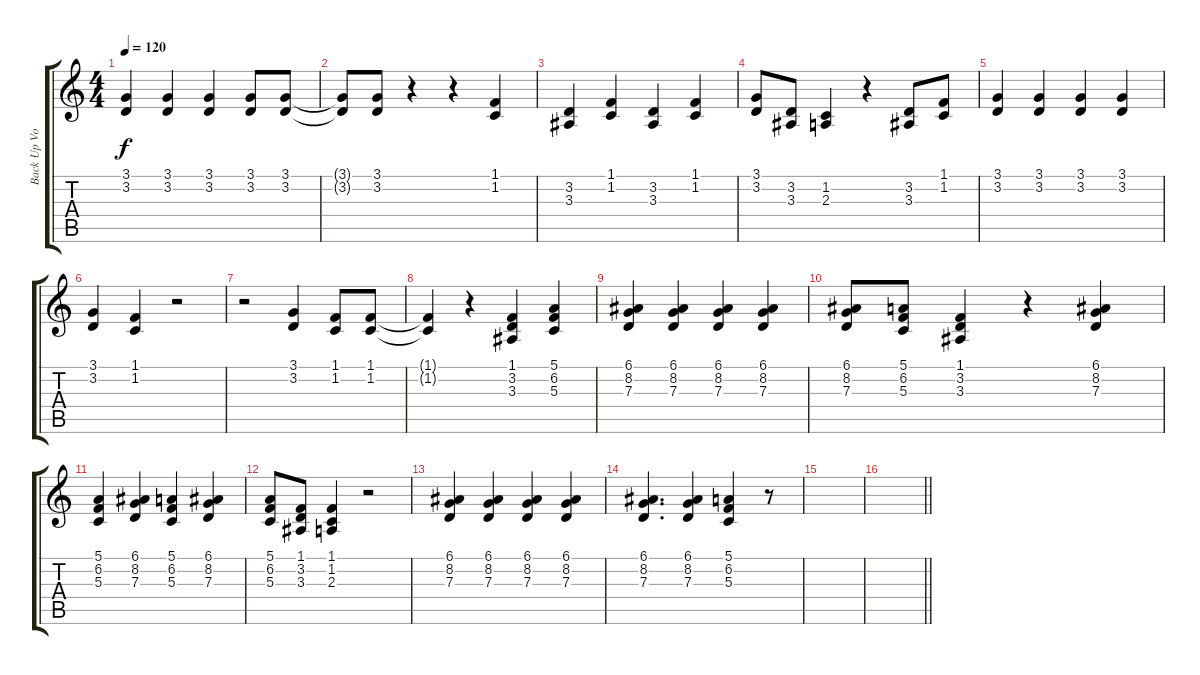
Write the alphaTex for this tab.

\track ("Back Up Vocals" "Back Up Vo") {instrument tenorsax}
\staff {score tabs}
\tuning (E4 B3 G3 D3 A2 E2) {hide}
\ts (4 4)
\tempo 120
\clef g2
\ks c
(3.1 3.2).4{dy f} (3.1 3.2).4 (3.1 3.2).4 (3.1 3.2).8 (3.1 3.2).8 |
(3.1{t} 3.2{t}).8 (3.1 3.2).8 r.4 r.4 (1.1 1.2).4 |
(3.2 3.3).4 (1.1 1.2).4 (3.2 3.3).4 (1.1 1.2).4 |
(3.1 3.2).8 (3.2 3.3).8 (1.2 2.3).4 r.4 (3.2 3.3).8 (1.1 1.2).8 |
(3.1 3.2).4 (3.1 3.2).4 (3.1 3.2).4 (3.1 3.2).4 |
(3.1 3.2).4 (1.1 1.2).4 r.2 |
r.2 (3.1 3.2).4 (1.1 1.2).8 (1.1 1.2).8 |
(1.1{t} 1.2{t}).4 r.4 (1.1 3.2 3.3).4 (5.1 6.2 5.3).4 |
(6.1 8.2 7.3).4 (6.1 8.2 7.3).4 (6.1 8.2 7.3).4 (6.1 8.2 7.3).4 |
(6.1 8.2 7.3).8 (5.1 6.2 5.3).8 (1.1 3.2 3.3).4 r.4 (6.1 8.2 7.3).4 |
(5.1 6.2 5.3).4 (6.1 8.2 7.3).4 (5.1 6.2 5.3).4 (6.1 8.2 7.3).4 |
(5.1 6.2 5.3).8 (1.1 3.2 3.3).8 (1.1 1.2 2.3).4 r.2 |
(6.1 8.2 7.3).4 (6.1 8.2 7.3).4 (6.1 8.2 7.3).4 (6.1 8.2 7.3).4 |
(6.1 8.2 7.3).4{d} (6.1 8.2 7.3).4 (5.1 6.2 5.3).4 r.8 |
|
\barLineRight lightlight
